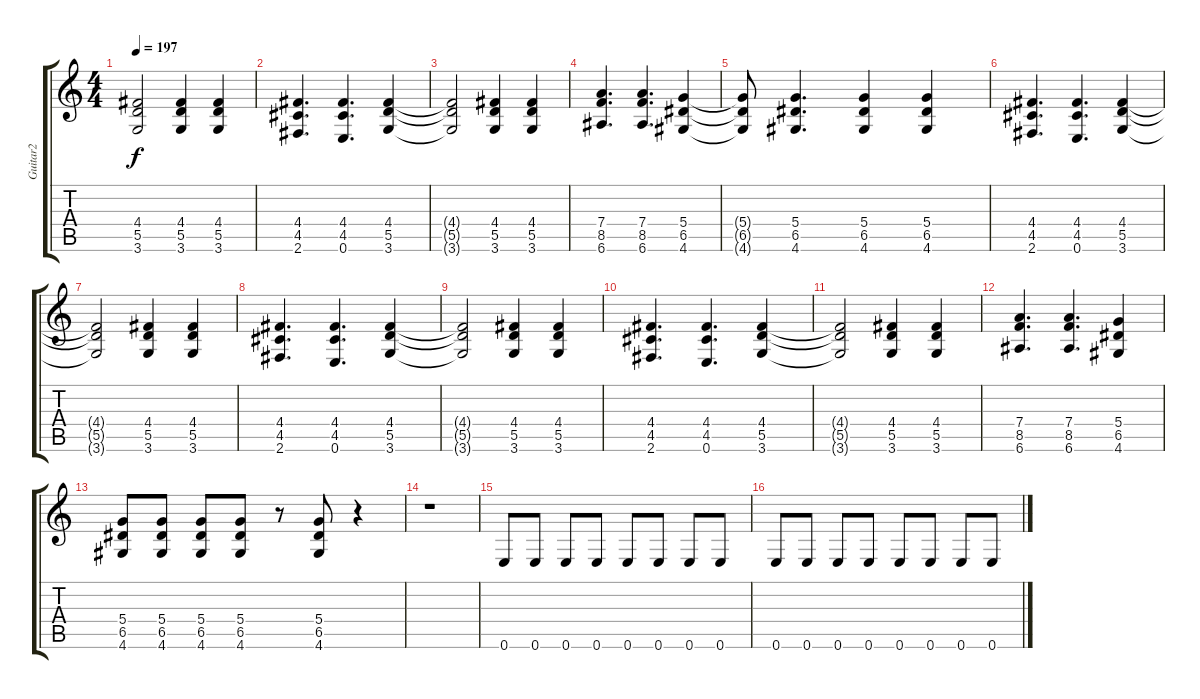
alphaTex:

\track ("Guitar2" "Guitar2") {instrument distortionguitar}
\staff {score tabs}
\tuning (E4 B3 G3 D3 A2 E2) {hide}
\ts (4 4)
\tempo 197
\clef g2
\ks c
(4.4{t} 5.5{t} 3.6{t}).2{dy f} (4.4 5.5 3.6).4 (4.4 5.5 3.6).4 |
(4.4 4.5 2.6).4{d} (4.4 4.5 0.6).4{d} (4.4 5.5 3.6).4 |
(4.4{t} 5.5{t} 3.6{t}).2 (4.4 5.5 3.6).4 (4.4 5.5 3.6).4 |
(7.4 8.5 6.6).4{d} (7.4 8.5 6.6).4{d} (5.4 6.5 4.6).4 |
(5.4{t} 6.5{t} 4.6{t}).8 (5.4 6.5 4.6).4{d} (5.4 6.5 4.6).4 (5.4 6.5 4.6).4 |
(4.4 4.5 2.6).4{d} (4.4 4.5 0.6).4{d} (4.4 5.5 3.6).4 |
(4.4{t} 5.5{t} 3.6{t}).2 (4.4 5.5 3.6).4 (4.4 5.5 3.6).4 |
(4.4 4.5 2.6).4{d} (4.4 4.5 0.6).4{d} (4.4 5.5 3.6).4 |
(4.4{t} 5.5{t} 3.6{t}).2 (4.4 5.5 3.6).4 (4.4 5.5 3.6).4 |
(4.4 4.5 2.6).4{d} (4.4 4.5 0.6).4{d} (4.4 5.5 3.6).4 |
(4.4{t} 5.5{t} 3.6{t}).2 (4.4 5.5 3.6).4 (4.4 5.5 3.6).4 |
(7.4 8.5 6.6).4{d} (7.4 8.5 6.6).4{d} (5.4 6.5 4.6).4 |
(5.4 6.5 4.6).8 (5.4 6.5 4.6).8 (5.4 6.5 4.6).8 (5.4 6.5 4.6).8 r.8 (5.4 6.5 4.6).8 r.4 |
r.1 |
0.6.8 0.6.8 0.6.8 0.6.8 0.6.8 0.6.8 0.6.8 0.6.8 |
0.6.8 0.6.8 0.6.8 0.6.8 0.6.8 0.6.8 0.6.8 0.6.8
